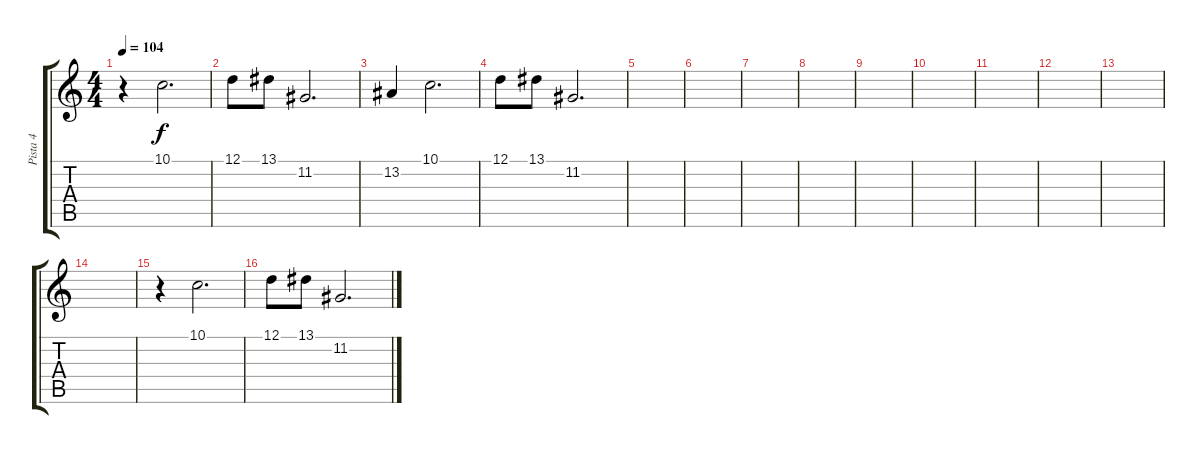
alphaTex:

\track ("Pista 4" "Pista 4") {instrument choiraahs}
\staff {score tabs}
\tuning (D4 A3 F3 C3 G2 D2) {hide}
\ts (4 4)
\tempo 104
\clef g2
\ks c
r.4{dy f} 10.1.2{d} |
12.1.8 13.1.8 11.2.2{d} |
13.2.4 10.1.2{d} |
12.1.8 13.1.8 11.2.2{d} |
|
|
|
|
|
|
|
|
|
|
r.4 10.1.2{d} |
12.1.8 13.1.8 11.2.2{d}
